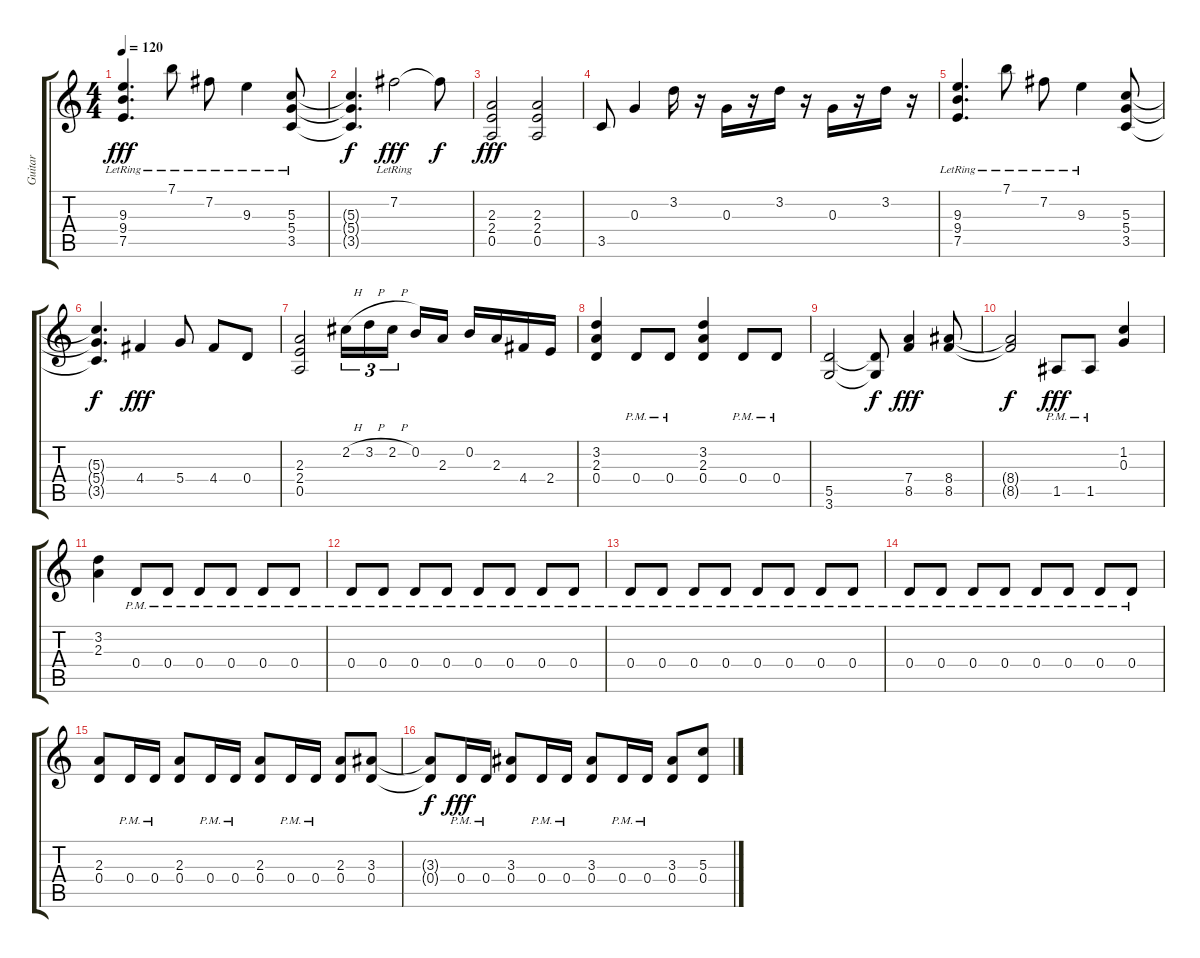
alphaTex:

\track ("Guitar" "Guitar") {instrument distortionguitar}
\staff {score tabs}
\tuning (E4 B3 G3 D3 A2 E2) {hide}
\ts (4 4)
\tempo 120
\clef g2
\ks c
(9.3{lr} 9.4{lr} 7.5{lr}).4{d dy fff} 7.1{lr}.8 7.2{lr}.8 9.3{lr}.4 (5.3{lr} 5.4{lr} 3.5{lr}).8 |
(5.3{t} 5.4{t} 3.5{t}).4{d dy f} 7.2{lr}.2{dy fff} 7.2{t}.8{dy f} |
(2.3 2.4 0.5).2{dy fff} (2.3 2.4 0.5).2 |
3.5.8 0.3.4 3.2.16 r.16 0.3.16 r.16 3.2.16 r.16 0.3.16 r.16 3.2.16 r.16 |
(9.3{lr} 9.4{lr} 7.5{lr}).4{d} 7.1{lr}.8 7.2{lr}.8 9.3{lr}.4 (5.3 5.4 3.5).8 |
(5.3{t} 5.4{t} 3.5{t}).4{d dy f} 4.4.4{dy fff} 5.4.8 4.4.8 0.4.8 |
(2.3 2.4 0.5).2 2.2{h}.16{tu (3 2)} 3.2{h}.16{tu (3 2)} 2.2{h}.16{tu (3 2) beam splitsecondary} 0.2.16 2.3.16 0.2.16 2.3.16 4.4.16 2.4.16 |
(3.2 2.3 0.4).4 0.4{pm}.8 0.4{pm}.8 (3.2 2.3 0.4).4 0.4{pm}.8 0.4{pm}.8 |
(5.5 3.6).2 (5.5{t} 3.6{t}).8{dy f} (7.4 8.5).4{dy fff} (8.4 8.5).8 |
(8.4{t} 8.5{t}).2{dy f} 1.5{pm}.8{dy fff} 1.5{pm}.8 (1.2 0.3).4 |
(3.2 2.3).4 0.4{pm}.8 0.4{pm}.8 0.4{pm}.8 0.4{pm}.8 0.4{pm}.8 0.4{pm}.8 |
0.4{pm}.8 0.4{pm}.8 0.4{pm}.8 0.4{pm}.8 0.4{pm}.8 0.4{pm}.8 0.4{pm}.8 0.4{pm}.8 |
0.4{pm}.8 0.4{pm}.8 0.4{pm}.8 0.4{pm}.8 0.4{pm}.8 0.4{pm}.8 0.4{pm}.8 0.4{pm}.8 |
0.4{pm}.8 0.4{pm}.8 0.4{pm}.8 0.4{pm}.8 0.4{pm}.8 0.4{pm}.8 0.4{pm}.8 0.4{pm}.8 |
(2.3 0.4).8 0.4{pm}.16 0.4{pm}.16 (2.3 0.4).8 0.4{pm}.16 0.4{pm}.16 (2.3 0.4).8 0.4{pm}.16 0.4{pm}.16 (2.3 0.4).8 (3.3 0.4).8 |
(3.3{t} 0.4{t}).8{dy f} 0.4{pm}.16{dy fff} 0.4{pm}.16 (3.3 0.4).8 0.4{pm}.16 0.4{pm}.16 (3.3 0.4).8 0.4{pm}.16 0.4{pm}.16 (3.3 0.4).8 (5.3 0.4).8
